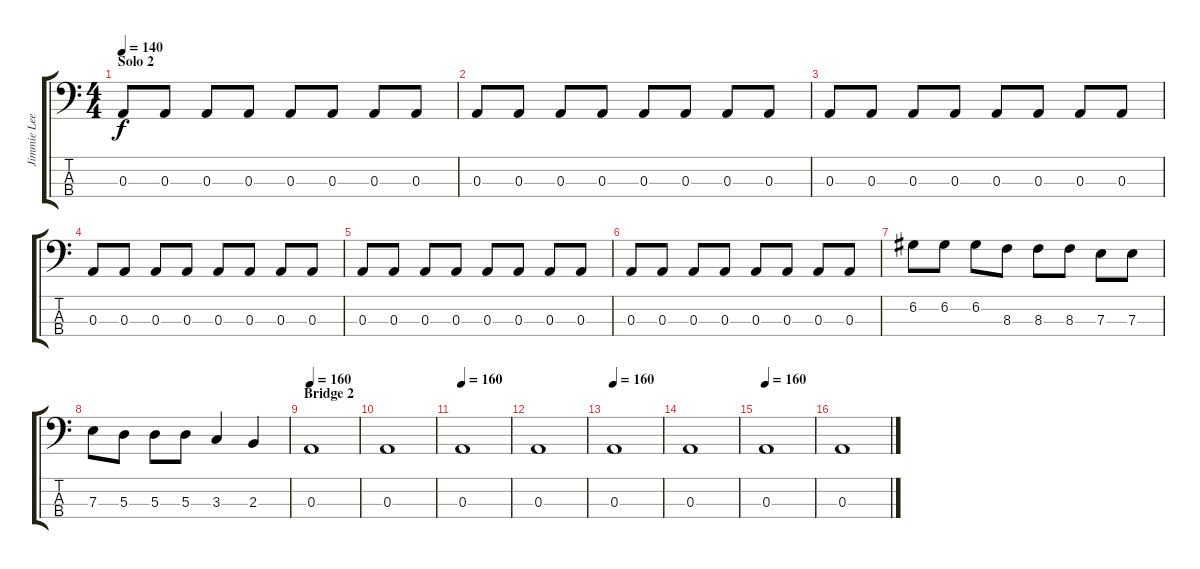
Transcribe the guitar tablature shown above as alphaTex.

\track ("Jimmie Lee Sloas" "Jimmie Lee") {instrument electricbasspick}
\staff {score tabs}
\tuning (G2 D2 A1 E1) {hide}
\ts (4 4)
\section ("" "Solo 2")
\tempo 140
\clef f4
\ks c
0.3.8{dy f} 0.3.8 0.3.8 0.3.8 0.3.8 0.3.8 0.3.8 0.3.8 |
0.3.8 0.3.8 0.3.8 0.3.8 0.3.8 0.3.8 0.3.8 0.3.8 |
0.3.8 0.3.8 0.3.8 0.3.8 0.3.8 0.3.8 0.3.8 0.3.8 |
0.3.8 0.3.8 0.3.8 0.3.8 0.3.8 0.3.8 0.3.8 0.3.8 |
0.3.8 0.3.8 0.3.8 0.3.8 0.3.8 0.3.8 0.3.8 0.3.8 |
0.3.8 0.3.8 0.3.8 0.3.8 0.3.8 0.3.8 0.3.8 0.3.8 |
6.2.8 6.2.8 6.2.8 8.3.8 8.3.8 8.3.8 7.3.8 7.3.8 |
7.3.8 5.3.8 5.3.8 5.3.8 3.3.4 2.3.4 |
\section ("" "Bridge 2")
\tempo 160
0.3.1 |
0.3.1 |
\tempo 160
0.3.1 |
0.3.1 |
\tempo 160
0.3.1 |
0.3.1 |
\tempo 160
0.3.1 |
0.3.1
